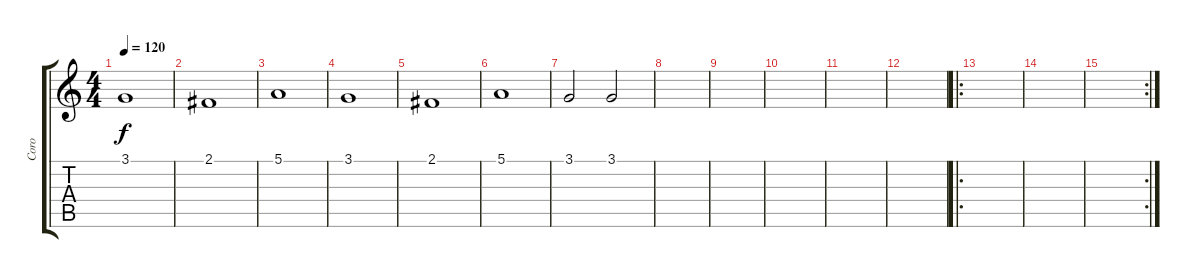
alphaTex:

\track ("Coro" "Coro") {instrument choiraahs}
\staff {score tabs}
\tuning (E4 B3 G3 D3 A2 E2) {hide}
\ts (4 4)
\tempo 120
\clef g2
\ks c
3.1.1{dy f instrument choiraahs} |
2.1.1 |
5.1.1 |
3.1.1 |
2.1.1 |
5.1.1 |
3.1.2{volume 10} 3.1.2 |
|
|
|
|
|
\ro
|
|
\rc 2
